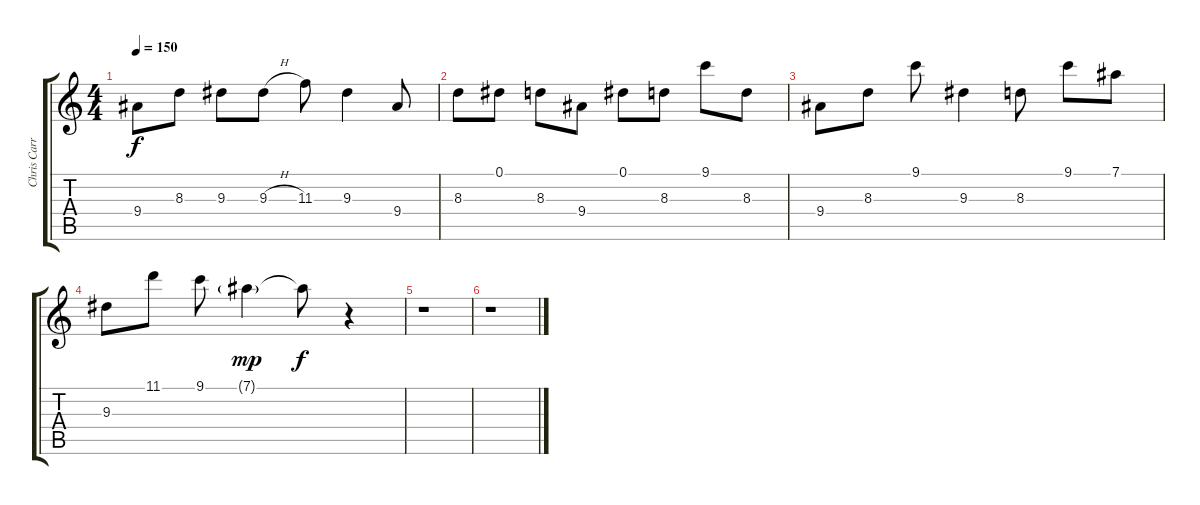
\track ("Chris Carrabba" "Chris Carr") {instrument acousticguitarsteel}
\staff {score tabs}
\tuning (Eb4 Bb3 Gb3 Db3 Ab2 Eb2) {hide}
\ts (4 4)
\tempo 150
\clef g2
\ks c
9.4.8{dy f} 8.3.8 9.3.8 9.3{h}.8 11.3.8 9.3.4 9.4.8 |
8.3.8 0.1.8 8.3.8 9.4.8 0.1.8 8.3.8 9.1.8 8.3.8 |
9.4.8 8.3.8 9.1.8 9.3.4 8.3.8 9.1.8 7.1.8 |
9.3.8 11.1.8 9.1.8 7.1{g}.4{dy mp} 7.1{t}.8{dy f} r.4 |
r.1 |
r.1
